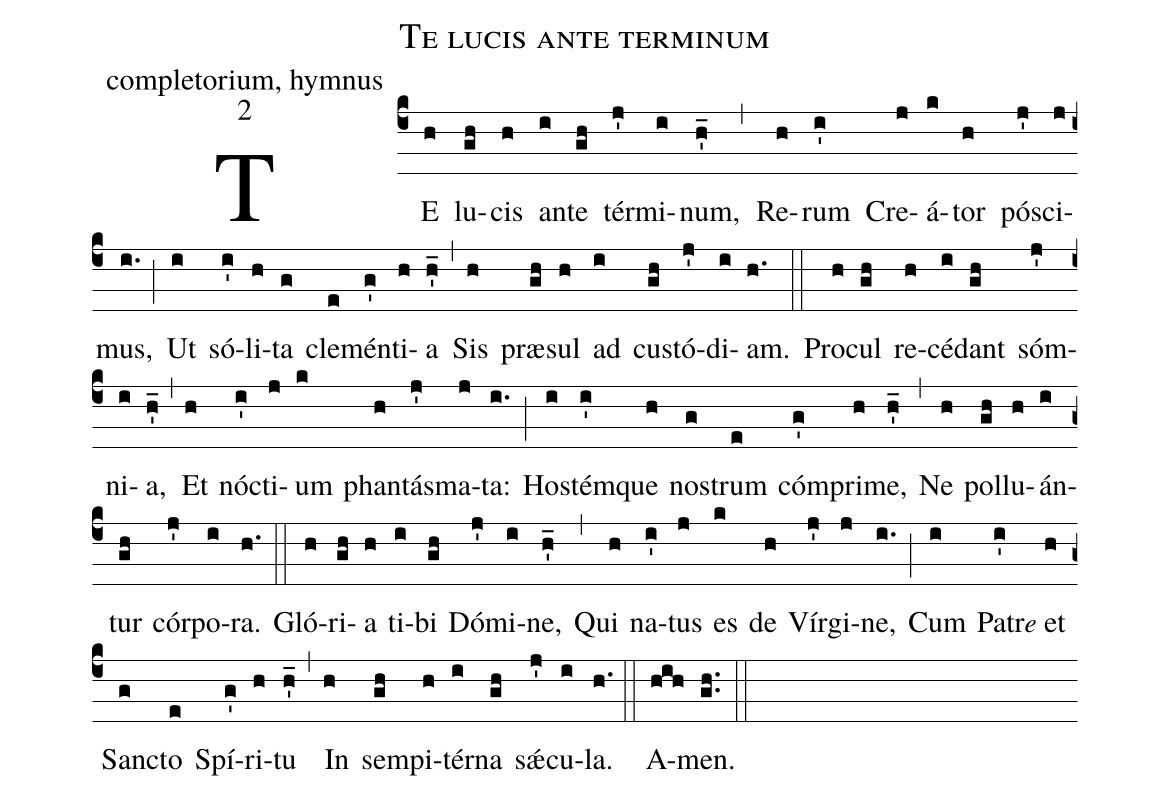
name: Te lucis ante terminum;
office-part: completorium, hymnus;
mode: 2;
%%
(c4)
TE(h) lu(gh)cis(h) an(i)te(gh) tér(j')mi(i)num,(h_') (,)
Re(h)rum(i') Cre(j)á(k)tor(h) pós(j')ci(j)mus,(i.) (;)
Ut(i) só(i')li(h)ta(g) cle(e)mén(g')ti(h)a(h_') (,)
Sis(h) præ(gh)sul(h) ad(i) cus(gh)tó(j')di(i)am.(h.) (::)

Pro(h)cul(gh) re(h)cé(i)dant(gh) sóm(j')ni(i)a,(h_') (,)
Et(h) nóc(i')ti(j)um(k) phan(h)tás(j')ma(j)ta:(i.) (;)
Hos(i)tém(i')que(h) nos(g)trum(e) cóm(g')pri(h)me,(h_') (,)
Ne(h) pol(gh)lu(h)án(i)tur(gh) cór(j')po(i)ra.(h.) (::)

Gló(h)ri(gh)a(h) ti(i)bi(gh) Dó(j')mi(i)ne,(h_') (,)
Qui(h) na(i')tus(j) es(k) de(h) Vír(j')gi(j)ne,(i.) (;)
Cum(i) Pat(i')r<e>e</e> et(h) San(g)cto(e) Spí(g')ri(h)tu(h_') (,)
In(h) sem(gh)pi(h)tér(i)na(gh) sǽ(j')cu(i)la.(h.) (::)

A(hih)men.(gh..) (::)
